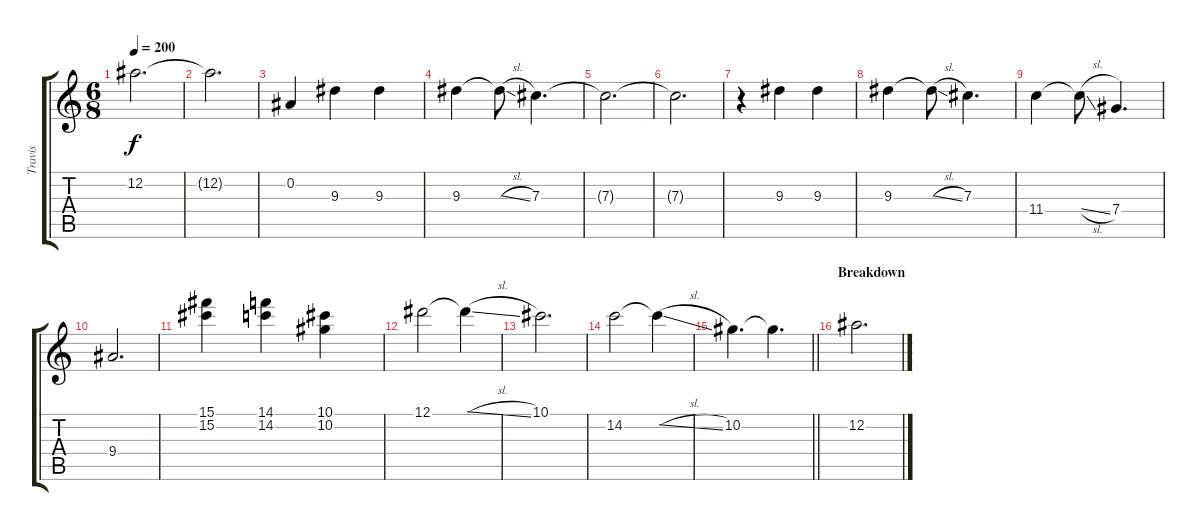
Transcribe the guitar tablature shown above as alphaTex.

\track ("Travis" "Travis") {instrument overdrivenguitar}
\staff {score tabs}
\tuning (Eb4 Bb3 Gb3 Db3 Ab2 Eb2) {hide}
\ts (6 8)
\tempo 200
\clef g2
\ks c
12.2{t}.2{d dy f} |
12.2{t}.2{d} |
0.2.4 9.3.4 9.3.4 |
9.3.4 9.3{sl t}.8 7.3.4{d} |
7.3{t}.2{d} |
7.3{t}.2{d} |
r.4 9.3.4 9.3.4 |
9.3.4 9.3{sl t}.8 7.3.4{d} |
11.4.4 11.4{sl t}.8 7.4.4{d} |
9.4.2{d} |
(15.1 15.2).4 (14.1 14.2).4 (10.1 10.2).4 |
12.1.2 12.1{sl t}.4 |
10.1.2{d} |
14.2.2 14.2{sl t}.4 |
\barLineRight lightlight
10.2.4{d} 10.2{t}.4{d} |
\section ("" "Breakdown")
12.2.2{d}
